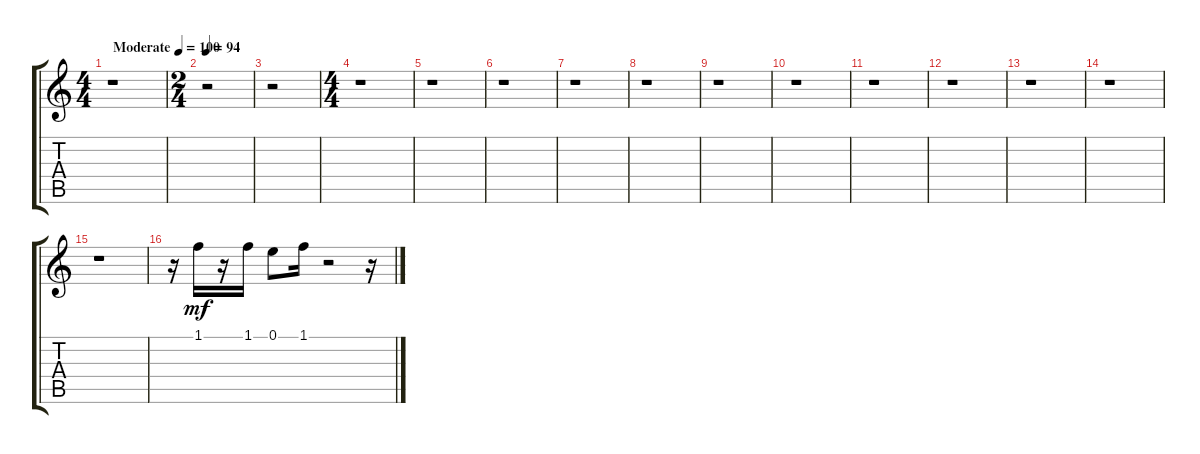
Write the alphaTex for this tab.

\track "" {instrument electricguitarmuted}
\staff {score tabs}
\tuning (E4 B3 G3 D3 A2 E2) {hide}
\ts (4 4)
\tempo (100 "Moderate")
\clef g2
\ks c
r.1{dy mf instrument electricguitarmuted} |
\ts (2 4)
\tempo 94
r.2 |
r.2 |
\ts (4 4)
r.1 |
r.1 |
r.1 |
r.1 |
r.1 |
r.1 |
r.1 |
r.1 |
r.1 |
r.1 |
r.1 |
r.1 |
r.16 1.1.16 r.16 1.1.16 0.1.8 1.1.16 r.2 r.16
